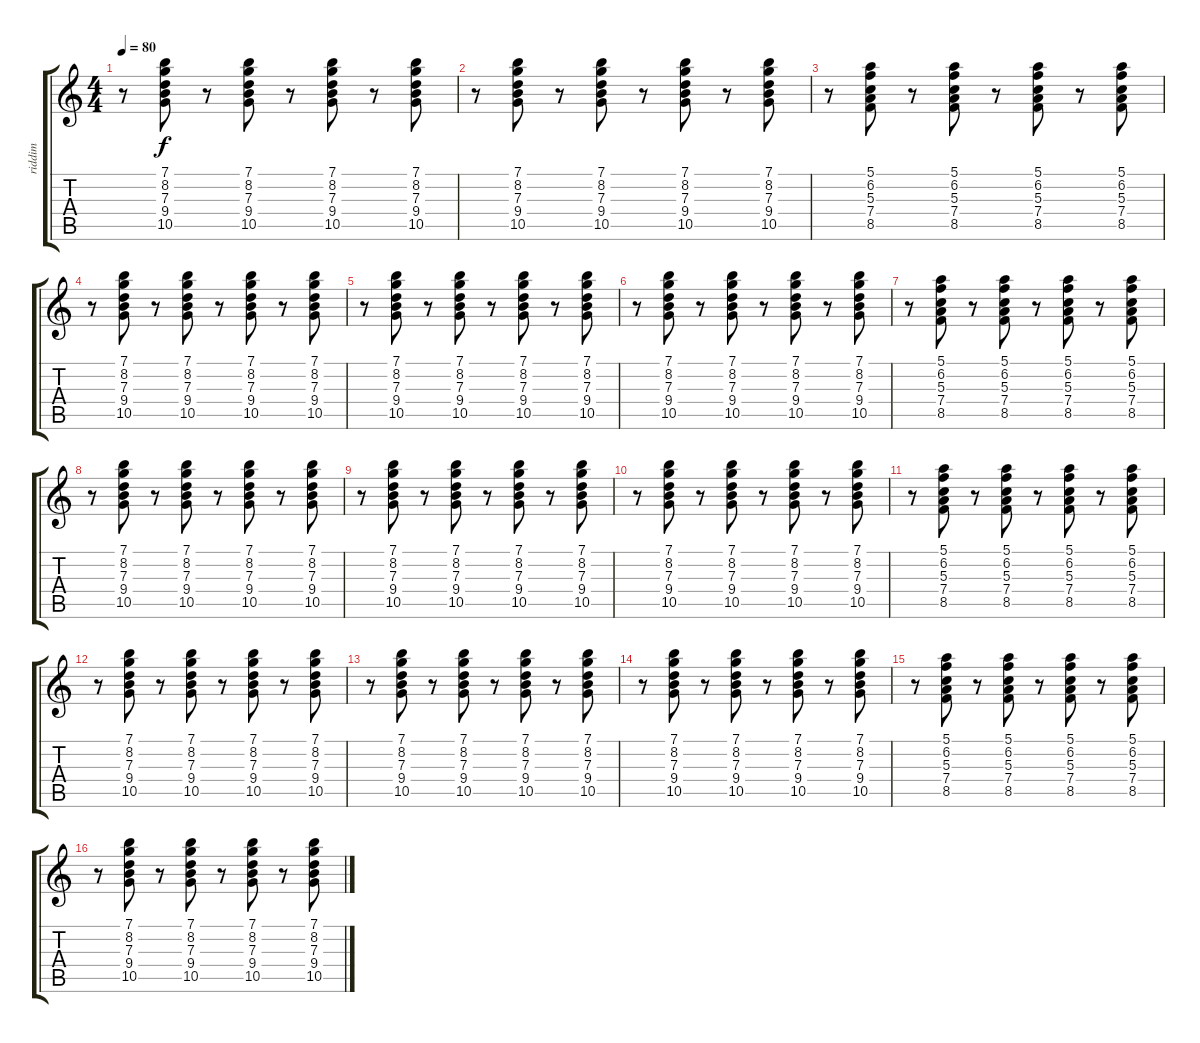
\track ("riddim" "riddim") {instrument electricguitarclean}
\staff {score tabs}
\tuning (E4 B3 G3 D3 A2 E2) {hide}
\ts (4 4)
\tempo 80
\clef g2
\ks c
r.8{dy f instrument electricguitarclean} (7.1 8.2 7.3 9.4 10.5).8 r.8 (7.1 8.2 7.3 9.4 10.5).8 r.8 (7.1 8.2 7.3 9.4 10.5).8 r.8 (7.1 8.2 7.3 9.4 10.5).8 |
r.8 (7.1 8.2 7.3 9.4 10.5).8 r.8 (7.1 8.2 7.3 9.4 10.5).8 r.8 (7.1 8.2 7.3 9.4 10.5).8 r.8 (7.1 8.2 7.3 9.4 10.5).8 |
r.8 (5.1 6.2 5.3 7.4 8.5).8 r.8 (5.1 6.2 5.3 7.4 8.5).8 r.8 (5.1 6.2 5.3 7.4 8.5).8 r.8 (5.1 6.2 5.3 7.4 8.5).8 |
r.8 (7.1 8.2 7.3 9.4 10.5).8 r.8 (7.1 8.2 7.3 9.4 10.5).8 r.8 (7.1 8.2 7.3 9.4 10.5).8 r.8 (7.1 8.2 7.3 9.4 10.5).8 |
r.8 (7.1 8.2 7.3 9.4 10.5).8 r.8 (7.1 8.2 7.3 9.4 10.5).8 r.8 (7.1 8.2 7.3 9.4 10.5).8 r.8 (7.1 8.2 7.3 9.4 10.5).8 |
r.8 (7.1 8.2 7.3 9.4 10.5).8 r.8 (7.1 8.2 7.3 9.4 10.5).8 r.8 (7.1 8.2 7.3 9.4 10.5).8 r.8 (7.1 8.2 7.3 9.4 10.5).8 |
r.8 (5.1 6.2 5.3 7.4 8.5).8 r.8 (5.1 6.2 5.3 7.4 8.5).8 r.8 (5.1 6.2 5.3 7.4 8.5).8 r.8 (5.1 6.2 5.3 7.4 8.5).8 |
r.8 (7.1 8.2 7.3 9.4 10.5).8 r.8 (7.1 8.2 7.3 9.4 10.5).8 r.8 (7.1 8.2 7.3 9.4 10.5).8 r.8 (7.1 8.2 7.3 9.4 10.5).8 |
r.8 (7.1 8.2 7.3 9.4 10.5).8 r.8 (7.1 8.2 7.3 9.4 10.5).8 r.8 (7.1 8.2 7.3 9.4 10.5).8 r.8 (7.1 8.2 7.3 9.4 10.5).8 |
r.8 (7.1 8.2 7.3 9.4 10.5).8 r.8 (7.1 8.2 7.3 9.4 10.5).8 r.8 (7.1 8.2 7.3 9.4 10.5).8 r.8 (7.1 8.2 7.3 9.4 10.5).8 |
r.8 (5.1 6.2 5.3 7.4 8.5).8 r.8 (5.1 6.2 5.3 7.4 8.5).8 r.8 (5.1 6.2 5.3 7.4 8.5).8 r.8 (5.1 6.2 5.3 7.4 8.5).8 |
r.8 (7.1 8.2 7.3 9.4 10.5).8 r.8 (7.1 8.2 7.3 9.4 10.5).8 r.8 (7.1 8.2 7.3 9.4 10.5).8 r.8 (7.1 8.2 7.3 9.4 10.5).8 |
r.8 (7.1 8.2 7.3 9.4 10.5).8 r.8 (7.1 8.2 7.3 9.4 10.5).8 r.8 (7.1 8.2 7.3 9.4 10.5).8 r.8 (7.1 8.2 7.3 9.4 10.5).8 |
r.8 (7.1 8.2 7.3 9.4 10.5).8 r.8 (7.1 8.2 7.3 9.4 10.5).8 r.8 (7.1 8.2 7.3 9.4 10.5).8 r.8 (7.1 8.2 7.3 9.4 10.5).8 |
r.8 (5.1 6.2 5.3 7.4 8.5).8 r.8 (5.1 6.2 5.3 7.4 8.5).8 r.8 (5.1 6.2 5.3 7.4 8.5).8 r.8 (5.1 6.2 5.3 7.4 8.5).8 |
r.8 (7.1 8.2 7.3 9.4 10.5).8 r.8 (7.1 8.2 7.3 9.4 10.5).8 r.8 (7.1 8.2 7.3 9.4 10.5).8 r.8 (7.1 8.2 7.3 9.4 10.5).8
